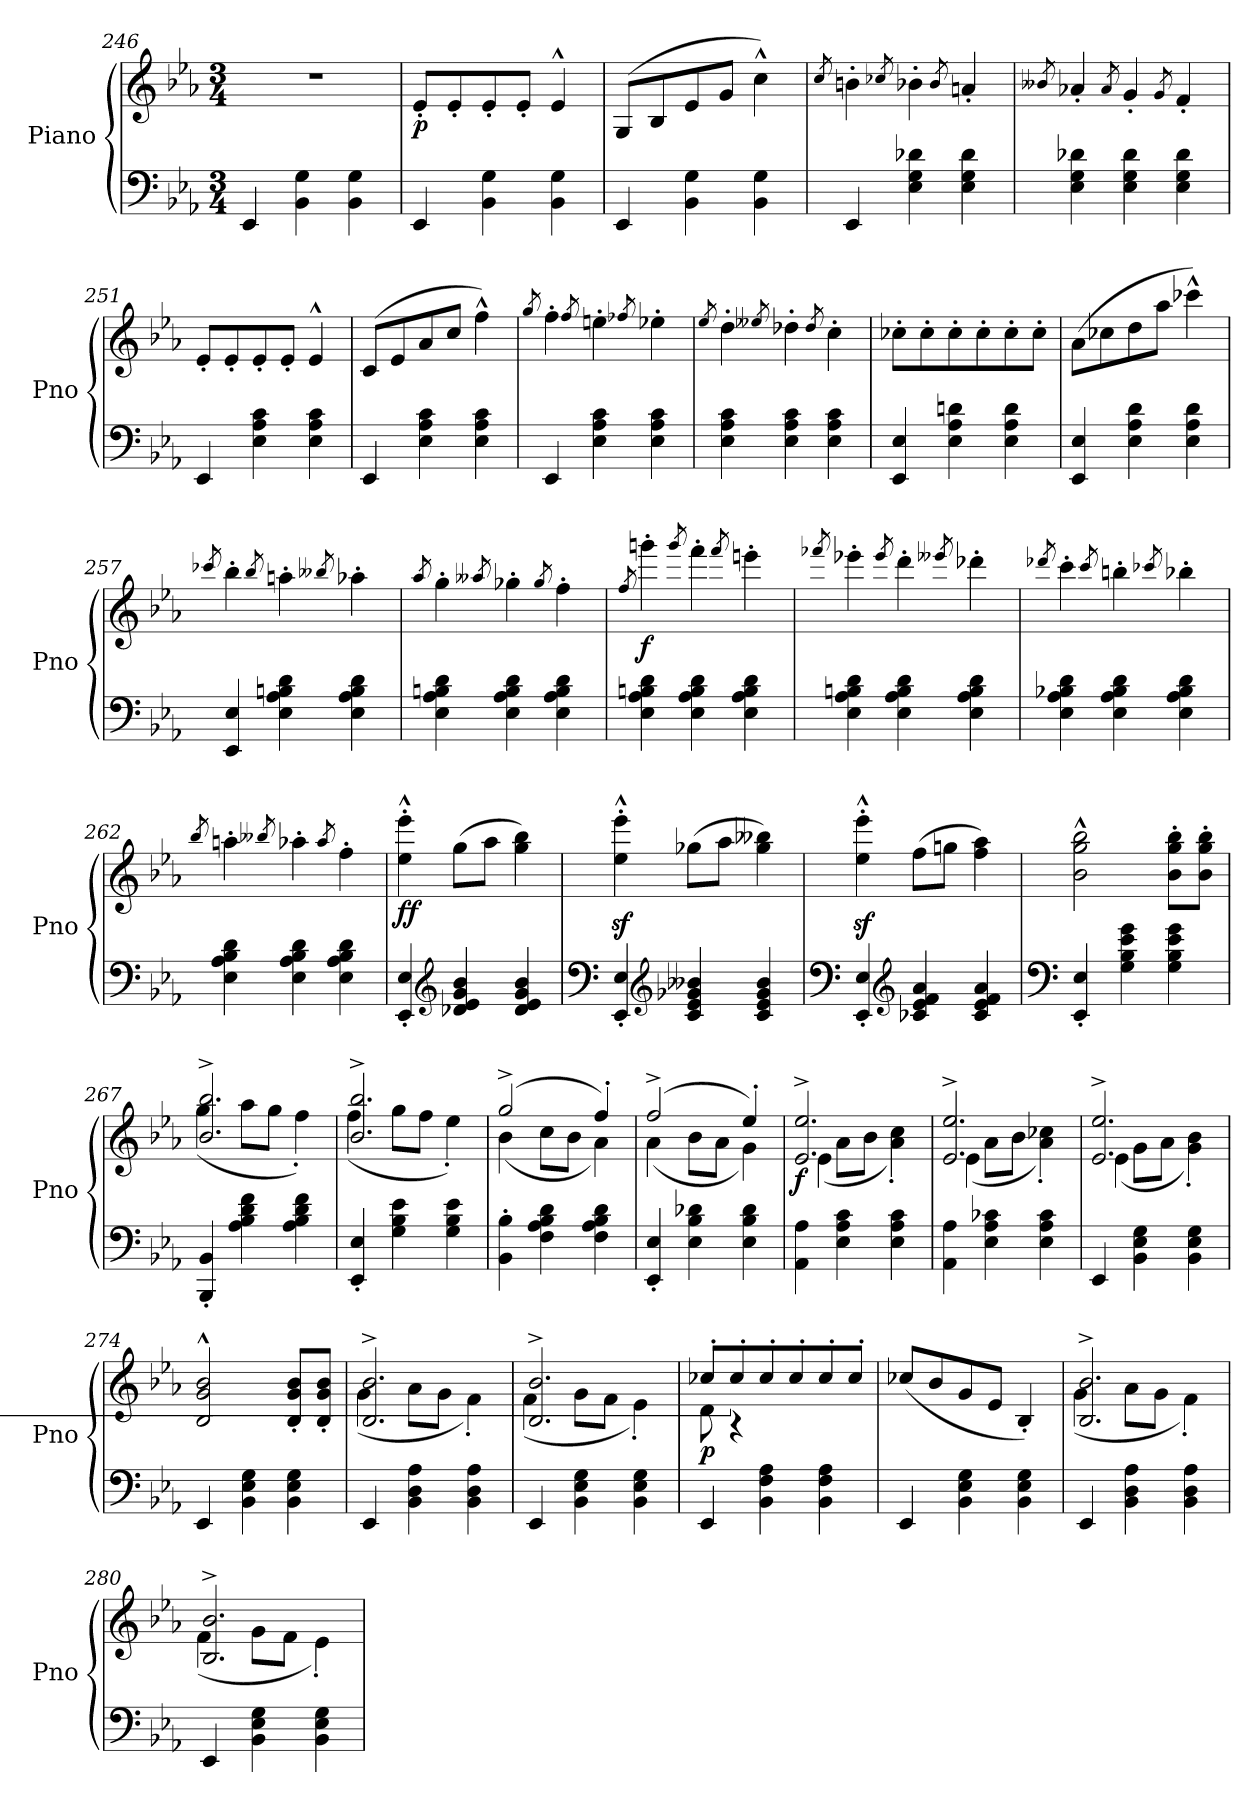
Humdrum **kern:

**kern	**kern	**dynam
*part1	*part1	*part1
*staff2	*staff1	*staff1/2
*I"Piano	*	*
*I'Pno	*	*
*clefF4	*clefG2	*
*k[b-e-a-]	*k[b-e-a-]	*
*M3/4	*M3/4	*
=246	=246	=246
4EE-/	2.r	.
4BB-\ 4G\	.	.
4BB-\ 4G\	.	.
=247	=247	=247
!	!	!LO:DY:b
4EE-/	8e-'/L	p
.	8e-'/	.
4BB-\ 4G\	8e-'/	.
.	8e-'/J	.
4BB-\ 4G\	4e-^^/	.
=248	=248	=248
4EE-/	(>8G/L	.
.	8B-/	.
4BB-\ 4G\	8e-/	.
.	8g/J	.
4BB-\ 4G\	4cc^^\)	.
!!LO:LB:g=z
=249	=249	=249
.	8qcc/	.
!	!	!LO:DY:b
4EE-/	4bn'\	other-dynamics
.	8qcc-X/	.
4E-\ 4G\ 4d-X\	4b-X'\	.
.	8qb-/	.
4E-\ 4G\ 4d-\	4an'/	.
=250	=250	=250
.	8qb--X/	.
4E-\ 4G\ 4d-X\	4a-X'/	.
.	8qa-/	.
4E-\ 4G\ 4d-\	4g'/	.
.	8qg/	.
4E-\ 4G\ 4d-\	4f'/	.
=251	=251	=251
4EE-/	8e-'/L	.
.	8e-'/	.
4E-\ 4A-\ 4c\	8e-'/	.
.	8e-'/J	.
4E-\ 4A-\ 4c\	4e-^^/	.
=252	=252	=252
4EE-/	(>8c/L	.
.	8e-/	.
4E-\ 4A-\ 4c\	8a-/	.
.	8cc/J	.
4E-\ 4A-\ 4c\	4ff^^\)	.
=253	=253	=253
.	8qgg/	.
4EE-/	4ff'\	.
.	8qff/	.
4E-\ 4A-\ 4c\	4een'\	.
.	8qff-X/	.
4E-\ 4A-\ 4c\	4ee-X'\	.
=254	=254	=254
.	8qee-/	.
4E-\ 4A-\ 4c\	4dd'\	.
.	8qee--X/	.
4E-\ 4A-\ 4c\	4dd-X'\	.
.	8qdd-/	.
4E-\ 4A-\ 4c\	4cc'\	.
!!LO:LB:g=z
=255	=255	=255
4EE-/ 4E-/	8cc-X'\L	.
.	8cc-'\	.
4E-\ 4A-\ 4dn\	8cc-'\	.
.	8cc-'\	.
4E-\ 4A-\ 4d\	8cc-'\	.
.	8cc-'\J	.
=256	=256	=256
4EE-/ 4E-/	(>8a-\L	.
.	8cc-X\	.
4E-\ 4A-\ 4d\	8dd\	.
.	8aa-\J	.
4E-\ 4A-\ 4d\	4ccc-X^^\)	.
=257	=257	=257
.	8qccc-X/	.
4EE-/ 4E-/	4bb-'\	.
.	8qbb-/	.
4E-\ 4A-\ 4Bn\ 4d\	4aan'\	.
.	8qbb--X/	.
4E-\ 4A-\ 4B\ 4d\	4aa-X'\	.
=258	=258	=258
.	8qaa-/	.
4E-\ 4A-\ 4Bn\ 4d\	4gg'\	.
.	8qaa--X/	.
4E-\ 4A-\ 4B\ 4d\	4gg-X'\	.
.	8qgg-/	.
4E-\ 4A-\ 4B\ 4d\	4ff'\	.
=259	=259	=259
.	8qff/	.
!	!	!LO:DY:b
4E-\ 4A-\ 4Bn\ 4d\	4gggn'\	f
.	8qggg/	.
4E-\ 4A-\ 4B\ 4d\	4fff'\	.
.	8qfff/	.
4E-\ 4A-\ 4B\ 4d\	4eeen'\	.
!!LO:LB:g=z
=260	=260	=260
.	8qfff-X/	.
4E-\ 4A-\ 4Bn\ 4d\	4eee-X'\	.
.	8qeee-/	.
4E-\ 4A-\ 4B\ 4d\	4ddd'\	.
.	8qeee--X/	.
4E-\ 4A-\ 4B\ 4d\	4ddd-X'\	.
=261	=261	=261
.	8qddd-X/	.
4E-\ 4A-\ 4B-X\ 4d\	4ccc'\	.
.	8qccc/	.
4E-\ 4A-\ 4B-\ 4d\	4bbn'\	.
.	8qccc-X/	.
4E-\ 4A-\ 4B-\ 4d\	4bb-X'\	.
=262	=262	=262
.	8qbb-/	.
4E-\ 4A-\ 4B-\ 4d\	4aan'\	.
.	8qbb--X/	.
4E-\ 4A-\ 4B-\ 4d\	4aa-X'\	.
.	8qaa-/	.
4E-\ 4A-\ 4B-\ 4d\	4ff'\	.
=263	=263	=263
!	!	!LO:DY:b
4EE-/' 4E-/'	4ee-\'^^ 4eee-\'^^	ff
*clefG2	*	*
4d-X/ 4e-/ 4g/ 4b-/	(>8gg\L	.
.	8aa-\J	.
4d-/ 4e-/ 4g/ 4b-/	4gg\ 4bb-\)	.
=264	=264	=264
*clefF4	*	*
4EE-/' 4E-/'	4ee-\z<'^^ 4eee-\z<'^^	.
*clefG2	*	*
4c/ 4e-/ 4g-X/ 4b--X/	(>8gg-X\L	.
.	8aa-\J	.
4c/ 4e-/ 4g-/ 4b--/	4gg-\ 4bb--X\)	.
!!LO:PB:g=z
=265	=265	=265
*clefF4	*	*
4EE-/' 4E-/'	4ee-\z<'^^ 4eee-\z<'^^	.
*clefG2	*	*
4c-X/ 4e-/ 4f/ 4a-/	(>8ff\L	.
.	8ggn\J	.
4c-/ 4e-/ 4f/ 4a-/	4ff\ 4aa-\)	.
=266	=266	=266
*clefF4	*	*
4EE-/' 4E-/'	2b-\^^ 2gg\^^ 2bb-\^^	.
4G\ 4B-\ 4e-\ 4g\	.	.
4G\ 4B-\ 4e-\ 4g\	8b-\' 8gg\' 8bb-\'L	.
.	8b-\' 8gg\' 8bb-\'J	.
=267	=267	=267
*	*^	*
4BBB-/' 4BB-/'	2.b-/^ 2.bb-/^	(<4gg\	.
4A-\ 4B-\ 4d\ 4f\	.	8aa-\L	.
.	.	8gg\J	.
4A-\ 4B-\ 4d\ 4f\	.	4ff'\)	.
=268	=268	=268	=268
4EE-/' 4E-/'	2.b-/^ 2.bb-/^	(<4ff\	.
4G\ 4B-\ 4e-\	.	8gg\L	.
.	.	8ff\J	.
4G\ 4B-\ 4e-\	.	4ee-'\)	.
=269	=269	=269	=269
4BB-\' 4B-\'	(>2gg^/	(<4b-\	.
4F\ 4A-\ 4B-\ 4d\	.	8cc\L	.
.	.	8b-\J	.
4F\ 4A-\ 4B-\ 4d\	4ff'/)	4a-\)	.
=270	=270	=270	=270
4EE-/' 4E-/'	(>2ff^/	(<4a-\	.
4E-\ 4B-\ 4d-X\	.	8b-\L	.
.	.	8a-\J	.
4E-\ 4B-\ 4d-\	4ee-'/)	4g\)	.
=271	=271	=271	=271
!	!	!	!LO:DY:b
4AA-\ 4A-\	2.e-/^ 2.ee-/^	(<4e-\	f
4E-\ 4A-\ 4c\	.	8a-\L	.
.	.	8b-\J	.
4E-\ 4A-\ 4c\	.	4a-\' 4cc\')	.
!!LO:LB:g=z	!!
=272	=272	=272	=272
4AA-\ 4A-\	2.e-/^ 2.ee-/^	(<4e-\	.
4E-\ 4A-\ 4c-X\	.	8a-\L	.
.	.	8b-\J	.
4E-\ 4A-\ 4c-\	.	4a-\' 4cc-X\')	.
=273	=273	=273	=273
4EE-/	2.e-/^ 2.ee-/^	(<4e-\	.
4BB-\ 4E-\ 4G\	.	8g\L	.
.	.	8a-\J	.
4BB-\ 4E-\ 4G\	.	4g\' 4b-\')	.
*	*v	*v	*
=274	=274	=274
4EE-/	2B-/^^ 2g/^^ 2b-/^^	.
!	!	!LO:DY:b=2
4BB-\ 4E-\ 4G\	.	other-dynamics
4BB-\ 4E-\ 4G\	8B-/' 8g/' 8b-/'L	.
.	8B-/' 8g/' 8b-/'J	.
=275	=275	=275
*	*^	*
4EE-/	2.B-/^ 2.b-/^	(<4g\	.
4BB-\ 4D\ 4A-\	.	8a-\L	.
.	.	8g\J	.
4BB-\ 4D\ 4A-\	.	4f'\)	.
=276	=276	=276	=276
4EE-/	2.B-/^ 2.b-/^	(<4f\	.
4BB-\ 4E-\ 4G\	.	8g\L	.
.	.	8f\J	.
4BB-\ 4E-\ 4G\	.	4e-'\)	.
=277	=277	=277	=277
!	!	!	!LO:DY:b
4EE-/	8cc-X'/L	8d\	p
!	!	!LO:N:vis=2.	!
.	8cc-'/	8%5r	.
4BB-\ 4F\ 4A-\	8cc-'/	.	.
.	8cc-'/	.	.
4BB-\ 4F\ 4A-\	8cc-'/	.	.
.	8cc-'/J	.	.
*	*v	*v	*
=278	=278	=278
4EE-/	(<8cc-X/L	.
.	8b-/	.
4BB-\ 4E-\ 4G\	8g/	.
.	8e-/J	.
4BB-\ 4E-\ 4G\	4B-'/)	.
=279	=279	=279
*	*^	*
!	!	!	!LO:DY:b
4EE-/	2.B-/^ 2.b-/^	(<4g\	other-dynamics
4BB-\ 4D\ 4A-\	.	8a-\L	.
.	.	8g\J	.
4BB-\ 4D\ 4A-\	.	4f'\)	.
!!LO:LB:g=z	!!
=280	=280	=280	=280
4EE-/	2.B-/^ 2.b-/^	(<4f\	.
4BB-\ 4E-\ 4G\	.	8g\L	.
.	.	8f\J	.
4BB-\ 4E-\ 4G\	.	4e-'\)	.
*	*v	*v	*
=	=	=
*-	*-	*-
